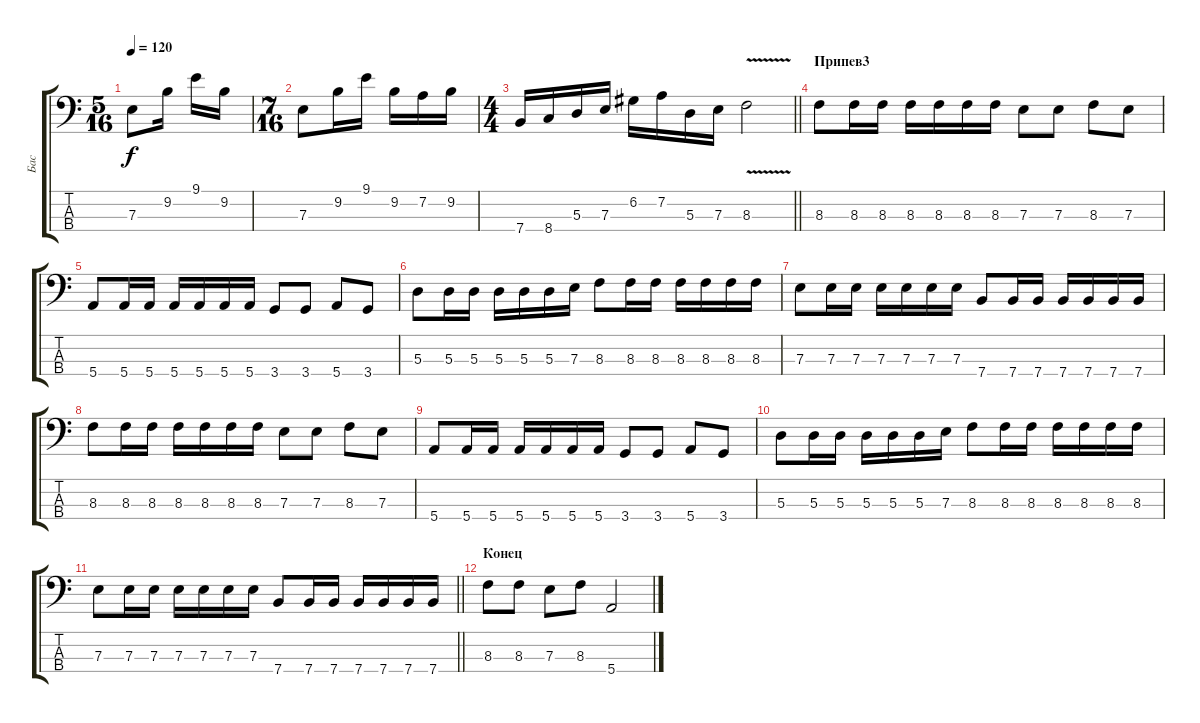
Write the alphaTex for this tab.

\track ("Бас" "Бас") {instrument electricbassfinger}
\staff {score tabs}
\tuning (G2 D2 A1 E1) {hide}
\ts (5 16)
\tempo 120
\clef f4
\ks c
7.3.8{dy f} 9.2.16 9.1.16 9.2.16 |
\ts (7 16)
7.3.8 9.2.16 9.1.16 9.2.16 7.2.16 9.2.16 |
\ts (4 4)
\barLineRight lightlight
7.4.16 8.4.16 5.3.16 7.3.16 6.2.16 7.2.16 5.3.16 7.3.16 8.3{v}.2 |
\section ("" "Припев3")
8.3.8 8.3.16 8.3.16 8.3.16 8.3.16 8.3.16 8.3.16 7.3.8 7.3.8 8.3.8 7.3.8 |
5.4.8 5.4.16 5.4.16 5.4.16 5.4.16 5.4.16 5.4.16 3.4.8 3.4.8 5.4.8 3.4.8 |
5.3.8 5.3.16 5.3.16 5.3.16 5.3.16 5.3.16 7.3.16 8.3.8 8.3.16 8.3.16 8.3.16 8.3.16 8.3.16 8.3.16 |
7.3.8 7.3.16 7.3.16 7.3.16 7.3.16 7.3.16 7.3.16 7.4.8 7.4.16 7.4.16 7.4.16 7.4.16 7.4.16 7.4.16 |
8.3.8 8.3.16 8.3.16 8.3.16 8.3.16 8.3.16 8.3.16 7.3.8 7.3.8 8.3.8 7.3.8 |
5.4.8 5.4.16 5.4.16 5.4.16 5.4.16 5.4.16 5.4.16 3.4.8 3.4.8 5.4.8 3.4.8 |
5.3.8 5.3.16 5.3.16 5.3.16 5.3.16 5.3.16 7.3.16 8.3.8 8.3.16 8.3.16 8.3.16 8.3.16 8.3.16 8.3.16 |
\barLineRight lightlight
7.3.8 7.3.16 7.3.16 7.3.16 7.3.16 7.3.16 7.3.16 7.4.8 7.4.16 7.4.16 7.4.16 7.4.16 7.4.16 7.4.16 |
\section ("" "Конец")
8.3.8 8.3.8 7.3.8 8.3.8 5.4.2
